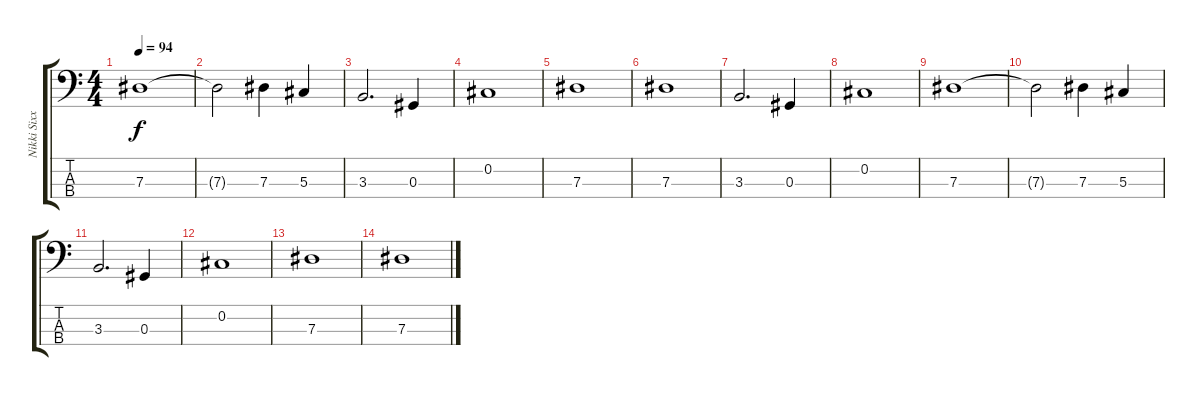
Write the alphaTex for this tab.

\track ("Nikki Sixx" "Nikki Sixx") {instrument electricbassfinger}
\staff {score tabs}
\tuning (Gb2 Db2 Ab1 Eb1) {hide}
\ts (4 4)
\tempo 94
\clef f4
\ks c
7.3.1{dy f} |
7.3{t}.2 7.3.4 5.3.4 |
3.3.2{d} 0.3.4 |
0.2.1 |
7.3.1 |
7.3.1 |
3.3.2{d} 0.3.4 |
0.2.1 |
7.3.1 |
7.3{t}.2 7.3.4 5.3.4 |
3.3.2{d} 0.3.4 |
0.2.1 |
7.3.1 |
7.3.1
